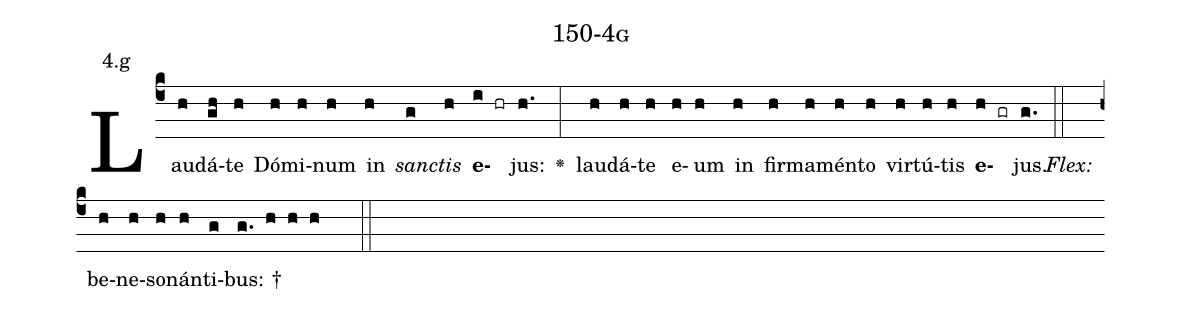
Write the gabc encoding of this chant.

name: 150-4g;
annotation: 4.g;
%%
(c4)Lau(h)dá(gh)te(h) Dó(h)mi(h)num(h) in(h) <i>sanc</i>(g)<i>tis</i>(h) <b>e</b>(i hr)jus:(h.) <v>\greheightstar</v>(:) lau(h)dá(h)te(h) e(h)um(h) in(h) fir(h)ma(h)mén(h)to(h) vir(h)tú(h)tis(h) <b>e</b>(h gr)jus.(g.) (::)
<i>Flex:</i>()  be(h)ne(h)so(h)nán(h)ti(g)bus: †(g. h h h  ::)

%E(h) u(h) o(h) u(h) a(h) e.(g.) (::)
